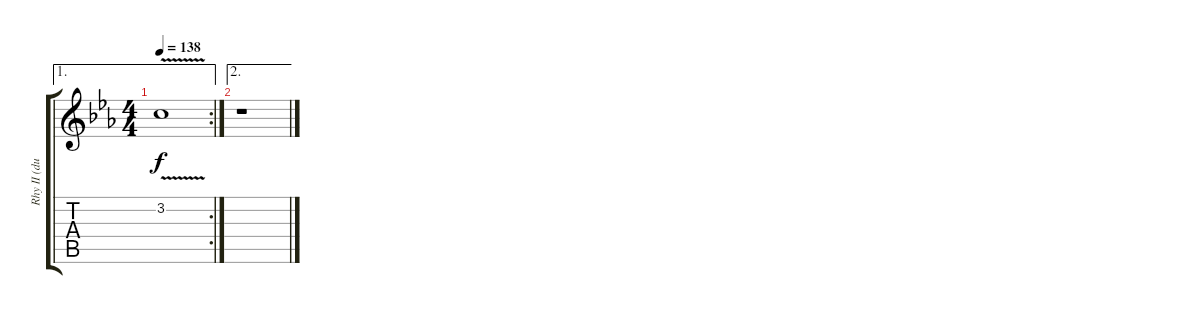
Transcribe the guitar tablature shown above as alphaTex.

\track ("Rhy II (dub)" "Rhy II (du") {instrument distortionguitar}
\staff {score tabs}
\tuning (D4 A3 F3 C3 G2 C2) {hide}
\ae 1
\rc 2
\ts (4 4)
\tempo 138
\clef g2
\ks eb
3.2{v}.1{dy f} |
\ae 2
r.1
